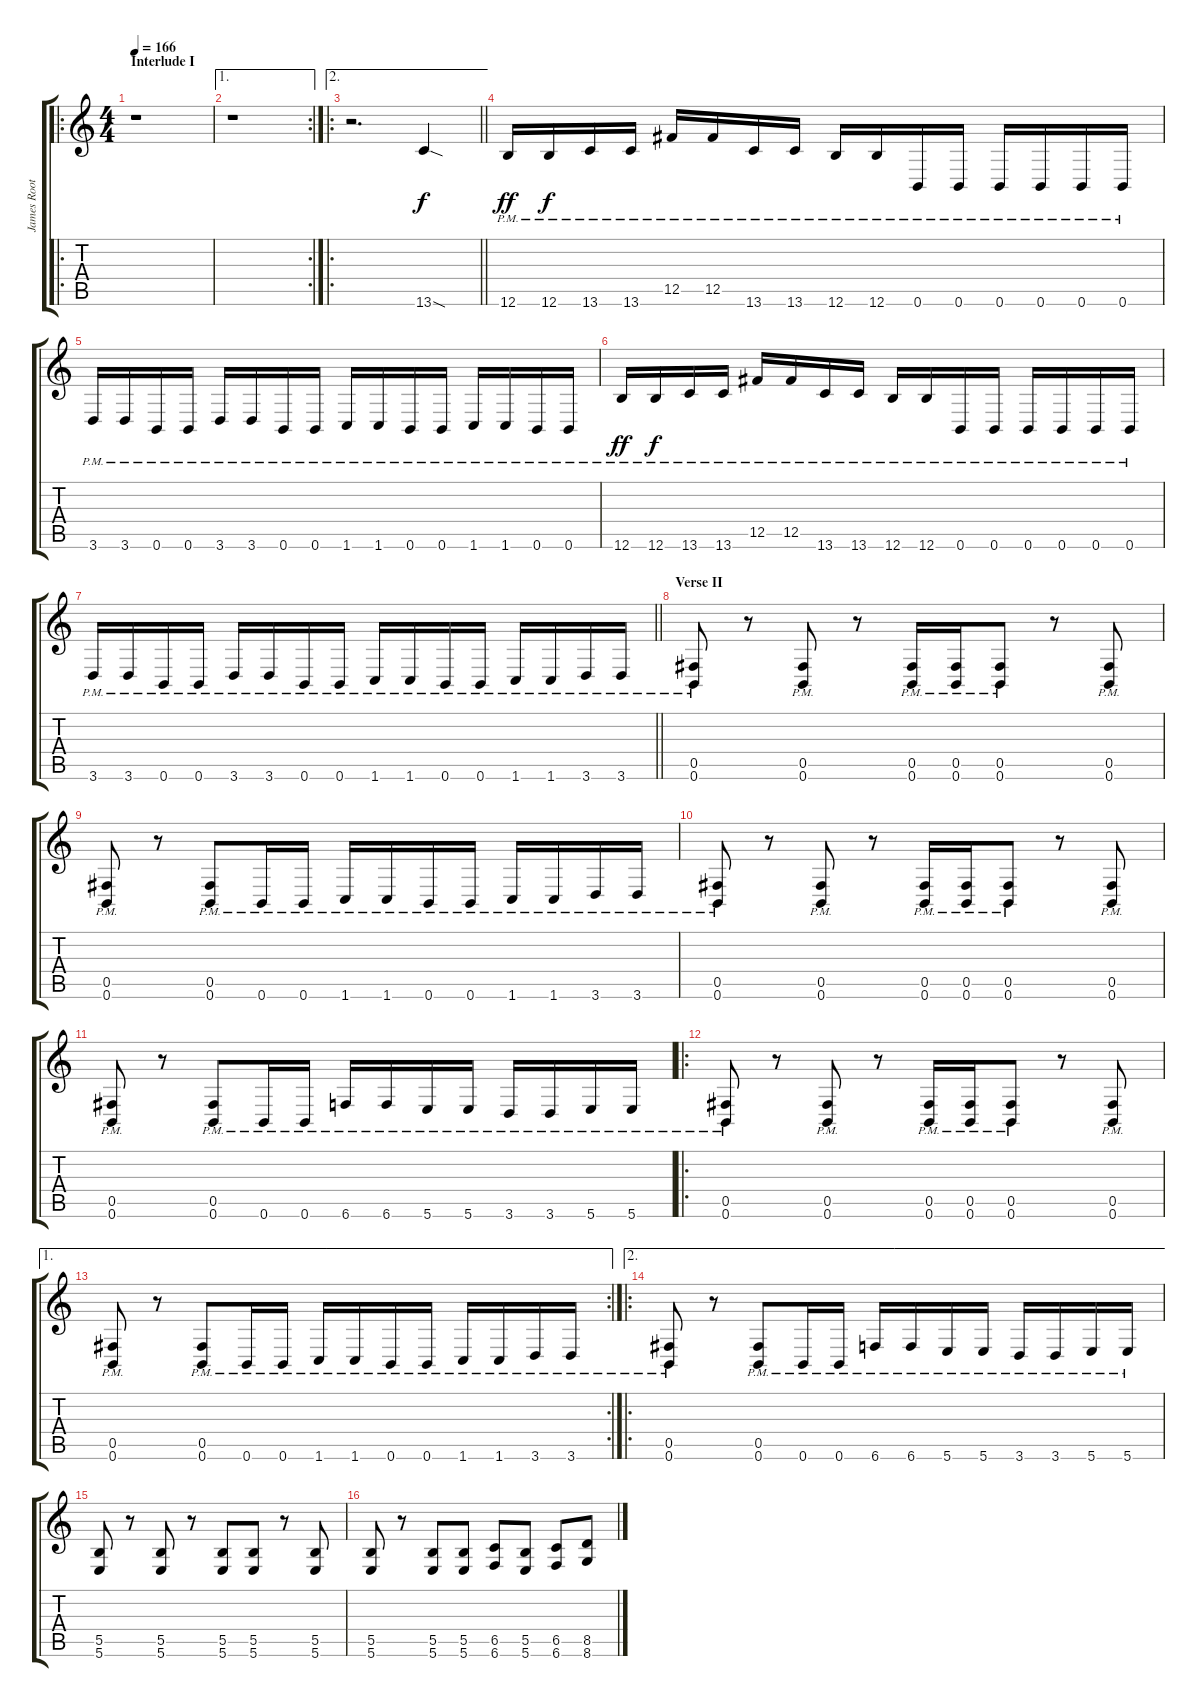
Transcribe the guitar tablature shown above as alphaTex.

\track ("James Root (Guitar II)" "James Root") {instrument overdrivenguitar}
\staff {score tabs}
\tuning (Db4 Ab3 E3 B2 Gb2 B1) {hide}
\ro
\ts (4 4)
\section ("" "Interlude I")
\tempo 166
\clef g2
\ks c
r.1{dy f} |
\ae 1
\rc 2
r.1 |
\ae 2
\ro
\barLineRight lightlight
r.2{d} 13.6{sod}.4{volume 14} |
12.6{pm}.16{dy ff} 12.6{pm}.16{dy f} 13.6{pm}.16 13.6{pm}.16 12.5{pm}.16 12.5{pm}.16 13.6{pm}.16 13.6{pm}.16 12.6{pm}.16 12.6{pm}.16 0.6{pm}.16 0.6{pm}.16 0.6{pm}.16 0.6{pm}.16 0.6{pm}.16 0.6{pm}.16 |
3.6{pm}.16 3.6{pm}.16 0.6{pm}.16 0.6{pm}.16 3.6{pm}.16 3.6{pm}.16 0.6{pm}.16 0.6{pm}.16 1.6{pm}.16 1.6{pm}.16 0.6{pm}.16 0.6{pm}.16 1.6{pm}.16 1.6{pm}.16 0.6{pm}.16 0.6{pm}.16 |
12.6{pm}.16{dy ff} 12.6{pm}.16{dy f} 13.6{pm}.16 13.6{pm}.16 12.5{pm}.16 12.5{pm}.16 13.6{pm}.16 13.6{pm}.16 12.6{pm}.16 12.6{pm}.16 0.6{pm}.16 0.6{pm}.16 0.6{pm}.16 0.6{pm}.16 0.6{pm}.16 0.6{pm}.16 |
\barLineRight lightlight
3.6{pm}.16 3.6{pm}.16 0.6{pm}.16 0.6{pm}.16 3.6{pm}.16 3.6{pm}.16 0.6{pm}.16 0.6{pm}.16 1.6{pm}.16 1.6{pm}.16 0.6{pm}.16 0.6{pm}.16 1.6{pm}.16 1.6{pm}.16 3.6{pm}.16 3.6{pm}.16 |
\section ("" "Verse II")
(0.5{pm} 0.6{pm}).8{volume 13} r.8 (0.5{pm} 0.6{pm}).8 r.8 (0.5{pm} 0.6{pm}).16 (0.5{pm} 0.6{pm}).16 (0.5{pm} 0.6{pm}).8 r.8 (0.5{pm} 0.6{pm}).8 |
(0.5{pm} 0.6{pm}).8 r.8 (0.5{pm} 0.6{pm}).8 0.6{pm}.16 0.6{pm}.16 1.6{pm}.16 1.6{pm}.16 0.6{pm}.16 0.6{pm}.16 1.6{pm}.16 1.6{pm}.16 3.6{pm}.16 3.6{pm}.16 |
(0.5{pm} 0.6{pm}).8 r.8 (0.5{pm} 0.6{pm}).8 r.8 (0.5{pm} 0.6{pm}).16 (0.5{pm} 0.6{pm}).16 (0.5{pm} 0.6{pm}).8 r.8 (0.5{pm} 0.6{pm}).8 |
(0.5{pm} 0.6{pm}).8 r.8 (0.5{pm} 0.6{pm}).8 0.6{pm}.16 0.6{pm}.16 6.6{pm}.16 6.6{pm}.16 5.6{pm}.16 5.6{pm}.16 3.6{pm}.16 3.6{pm}.16 5.6{pm}.16 5.6{pm}.16 |
\ro
(0.5{pm} 0.6{pm}).8 r.8 (0.5{pm} 0.6{pm}).8 r.8 (0.5{pm} 0.6{pm}).16 (0.5{pm} 0.6{pm}).16 (0.5{pm} 0.6{pm}).8 r.8 (0.5{pm} 0.6{pm}).8 |
\ae 1
\rc 2
(0.5{pm} 0.6{pm}).8 r.8 (0.5{pm} 0.6{pm}).8 0.6{pm}.16 0.6{pm}.16 1.6{pm}.16 1.6{pm}.16 0.6{pm}.16 0.6{pm}.16 1.6{pm}.16 1.6{pm}.16 3.6{pm}.16 3.6{pm}.16 |
\ae 2
\ro
(0.5{pm} 0.6{pm}).8 r.8 (0.5{pm} 0.6{pm}).8 0.6{pm}.16 0.6{pm}.16 6.6{pm}.16 6.6{pm}.16 5.6{pm}.16 5.6{pm}.16 3.6{pm}.16 3.6{pm}.16 5.6{pm}.16 5.6{pm}.16 |
(5.5 5.6).8{volume 11} r.8 (5.5 5.6).8 r.8 (5.5 5.6).8 (5.5 5.6).8 r.8 (5.5 5.6).8 |
(5.5 5.6).8 r.8 (5.5 5.6).8 (5.5 5.6).8 (6.5 6.6).8 (5.5 5.6).8 (6.5 6.6).8 (8.5 8.6).8
